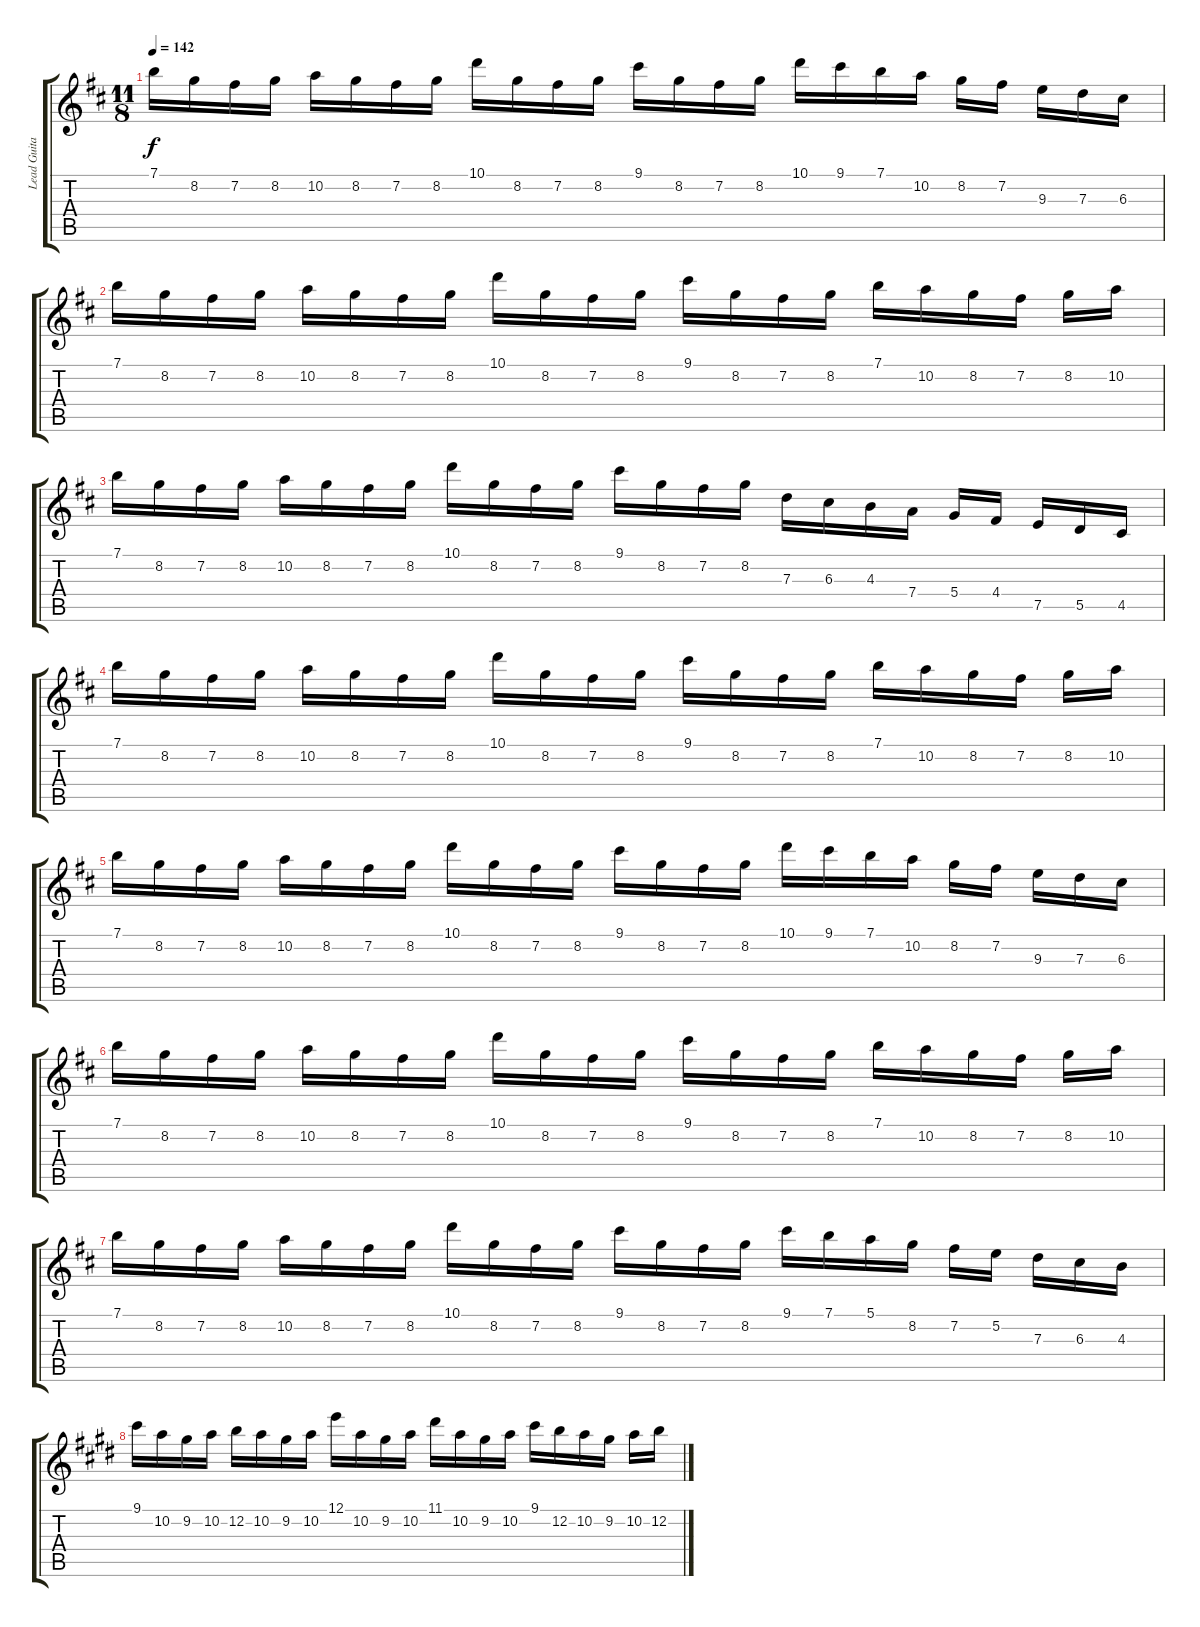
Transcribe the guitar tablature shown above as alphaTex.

\track ("Lead Guitar I" "Lead Guita") {instrument distortionguitar}
\staff {score tabs}
\tuning (E4 B3 G3 D3 A2 E2) {hide}
\ts (11 8)
\tempo 142
\clef g2
\ks d
7.1.16{dy f} 8.2.16 7.2.16 8.2.16 10.2.16 8.2.16 7.2.16 8.2.16 10.1.16 8.2.16 7.2.16 8.2.16 9.1.16 8.2.16 7.2.16 8.2.16 10.1.16 9.1.16 7.1.16 10.2.16 8.2.16 7.2.16 9.3.16 7.3.16 6.3.16 |
7.1.16 8.2.16 7.2.16 8.2.16 10.2.16 8.2.16 7.2.16 8.2.16 10.1.16 8.2.16 7.2.16 8.2.16 9.1.16 8.2.16 7.2.16 8.2.16 7.1.16 10.2.16 8.2.16 7.2.16 8.2.16 10.2.16 |
7.1.16 8.2.16 7.2.16 8.2.16 10.2.16 8.2.16 7.2.16 8.2.16 10.1.16 8.2.16 7.2.16 8.2.16 9.1.16 8.2.16 7.2.16 8.2.16 7.3.16 6.3.16 4.3.16 7.4.16 5.4.16 4.4.16 7.5.16 5.5.16 4.5.16 |
7.1.16 8.2.16 7.2.16 8.2.16 10.2.16 8.2.16 7.2.16 8.2.16 10.1.16 8.2.16 7.2.16 8.2.16 9.1.16 8.2.16 7.2.16 8.2.16 7.1.16 10.2.16 8.2.16 7.2.16 8.2.16 10.2.16 |
7.1.16 8.2.16 7.2.16 8.2.16 10.2.16 8.2.16 7.2.16 8.2.16 10.1.16 8.2.16 7.2.16 8.2.16 9.1.16 8.2.16 7.2.16 8.2.16 10.1.16 9.1.16 7.1.16 10.2.16 8.2.16 7.2.16 9.3.16 7.3.16 6.3.16 |
7.1.16 8.2.16 7.2.16 8.2.16 10.2.16 8.2.16 7.2.16 8.2.16 10.1.16 8.2.16 7.2.16 8.2.16 9.1.16 8.2.16 7.2.16 8.2.16 7.1.16 10.2.16 8.2.16 7.2.16 8.2.16 10.2.16 |
7.1.16 8.2.16 7.2.16 8.2.16 10.2.16 8.2.16 7.2.16 8.2.16 10.1.16 8.2.16 7.2.16 8.2.16 9.1.16 8.2.16 7.2.16 8.2.16 9.1.16 7.1.16 5.1.16 8.2.16 7.2.16 5.2.16 7.3.16 6.3.16 4.3.16 |
\ks e
9.1.16 10.2.16 9.2.16 10.2.16 12.2.16 10.2.16 9.2.16 10.2.16 12.1.16 10.2.16 9.2.16 10.2.16 11.1.16 10.2.16 9.2.16 10.2.16 9.1.16 12.2.16 10.2.16 9.2.16 10.2.16 12.2.16
